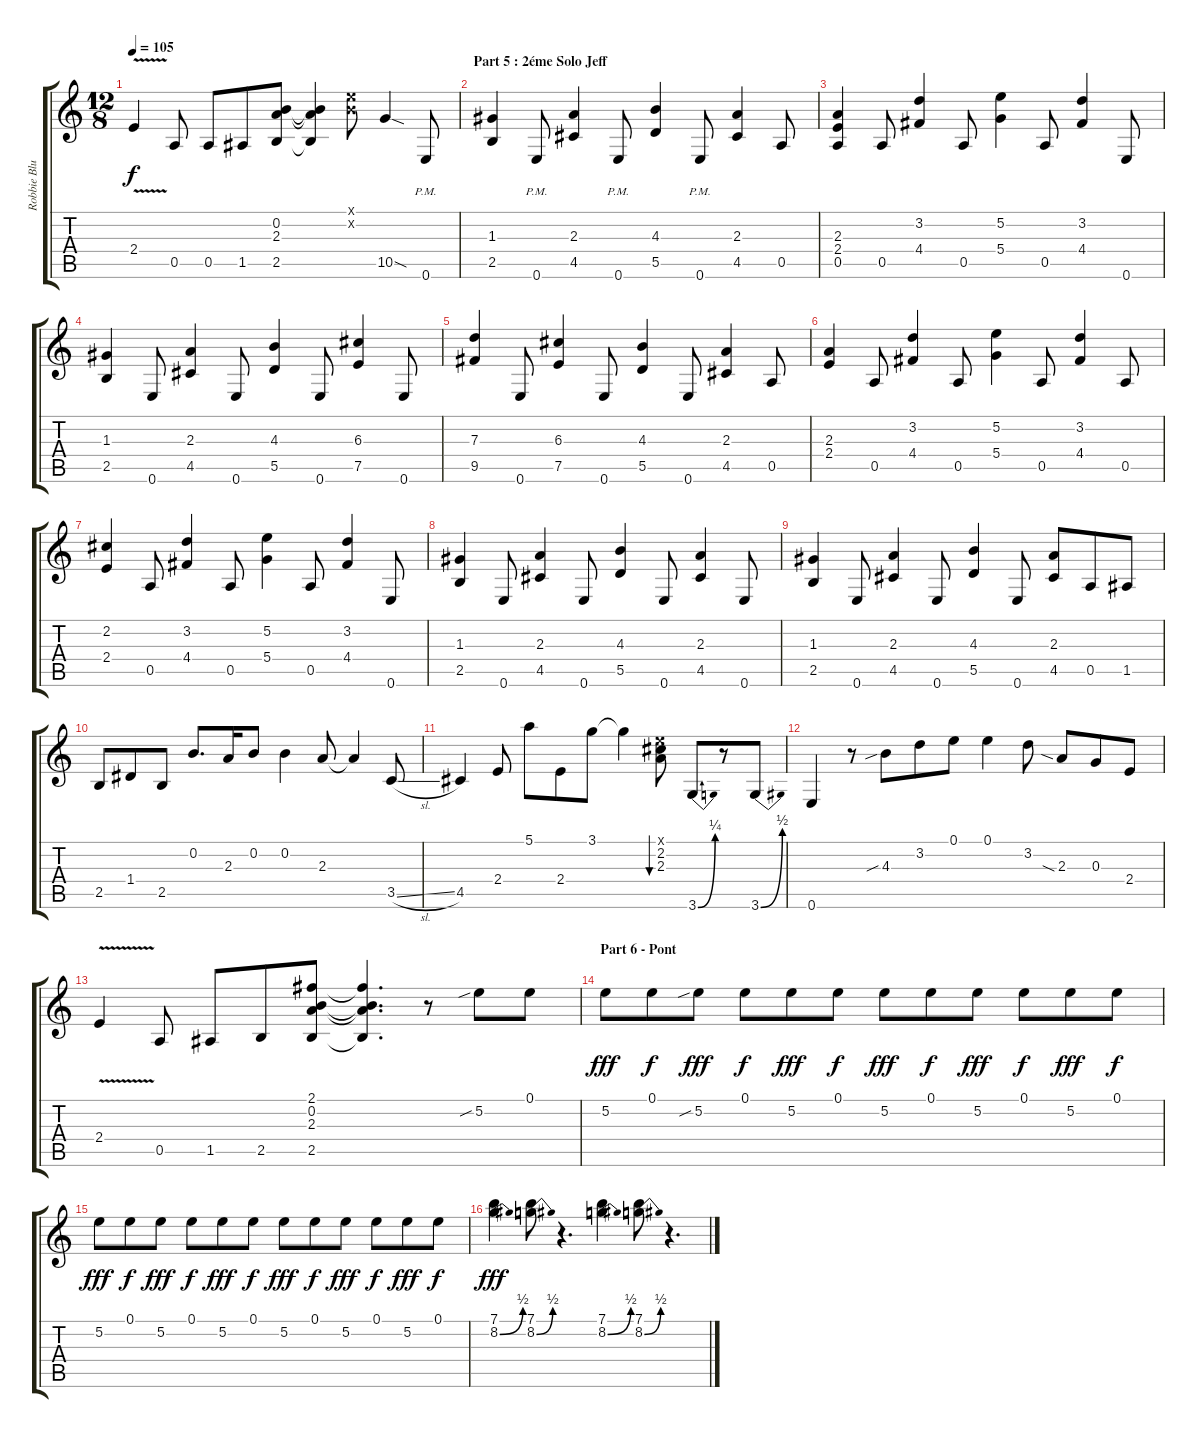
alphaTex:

\track ("Robbie Blunt" "Robbie Blu") {instrument acousticguitarsteel}
\staff {score tabs}
\tuning (E4 B3 G3 D3 A2 E2) {hide}
\ts (12 8)
\tempo 105
\clef g2
\ks c
2.4{v}.4{dy f} 0.5.8 0.5.8 1.5.8 (0.2 2.3 2.5).8 (0.2{t} 2.3{t} 2.5{t}).4 (0.1{x} 0.2{x}).8 10.5{sod}.4 0.6{pm}.8{volume 13} |
\section ("" "Part 5 : 2éme Solo Jeff")
(1.3 2.5).4 0.6{pm}.8 (2.3 4.5).4 0.6{pm}.8 (4.3 5.5).4 0.6{pm}.8 (2.3 4.5).4 0.5.8 |
(2.3 2.4 0.5).4 0.5.8 (3.2 4.4).4 0.5.8 (5.2 5.4).4 0.5.8 (3.2 4.4).4 0.6.8 |
(1.3 2.5).4 0.6.8 (2.3 4.5).4 0.6.8 (4.3 5.5).4 0.6.8 (6.3 7.5).4 0.6.8 |
(7.3 9.5).4 0.6.8 (6.3 7.5).4 0.6.8 (4.3 5.5).4 0.6.8 (2.3 4.5).4 0.5.8 |
(2.3 2.4).4 0.5.8 (3.2 4.4).4 0.5.8 (5.2 5.4).4 0.5.8 (3.2 4.4).4 0.5.8 |
(2.2 2.4).4 0.5.8 (3.2 4.4).4 0.5.8 (5.2 5.4).4 0.5.8 (3.2 4.4).4 0.6.8 |
(1.3 2.5).4 0.6.8 (2.3 4.5).4 0.6.8 (4.3 5.5).4 0.6.8 (2.3 4.5).4 0.6.8 |
(1.3 2.5).4 0.6.8 (2.3 4.5).4 0.6.8 (4.3 5.5).4 0.6.8 (2.3 4.5).8 0.5.8 1.5.8 |
2.5.8 1.4.8 2.5.8 0.2.8{d} 2.3.16 0.2.8 0.2.4 2.3.8 2.3{t}.4 3.5{sl}.8 |
4.5.4 2.4.8 5.1.8 2.4.8 3.1.8 3.1{t}.4 (0.1{x} 2.2 2.3).8{bu 60} 3.6{be (bend 0 0 60 1)}.8 r.8 3.6{be (bend 0 0 60 2)}.8 |
0.6.4 r.8 4.3{sib}.8 3.2.8 0.1.8 0.1.4 3.2.8 2.3{sia}.8 0.3.8 2.4.8 |
2.4{v}.4 0.5.8 1.5.8 2.5.8 (2.1 0.2 2.3 2.5).8 (2.1{t} 0.2{t} 2.3{t} 2.5{t}).4{d} r.8 5.2{sib}.8{volume 13} 0.1.8 |
\section ("" "Part 6 - Pont")
5.2.8{dy fff} 0.1.8{dy f} 5.2{sib}.8{dy fff} 0.1.8{dy f} 5.2.8{dy fff} 0.1.8{dy f} 5.2.8{dy fff} 0.1.8{dy f} 5.2.8{dy fff} 0.1.8{dy f} 5.2.8{dy fff} 0.1.8{dy f} |
5.2.8{dy fff} 0.1.8{dy f} 5.2.8{dy fff} 0.1.8{dy f} 5.2.8{dy fff} 0.1.8{dy f} 5.2.8{dy fff} 0.1.8{dy f} 5.2.8{dy fff} 0.1.8{dy f} 5.2.8{dy fff} 0.1.8{dy f} |
(7.1 8.2{be (bend 0 0 60 2)}).4{dy fff} (7.1 8.2{be (bend 0 0 60 2)}).8 r.4{d} (7.1 8.2{be (bend 0 0 60 2)}).4 (7.1 8.2{be (bend 0 0 60 2)}).8 r.4{d}
